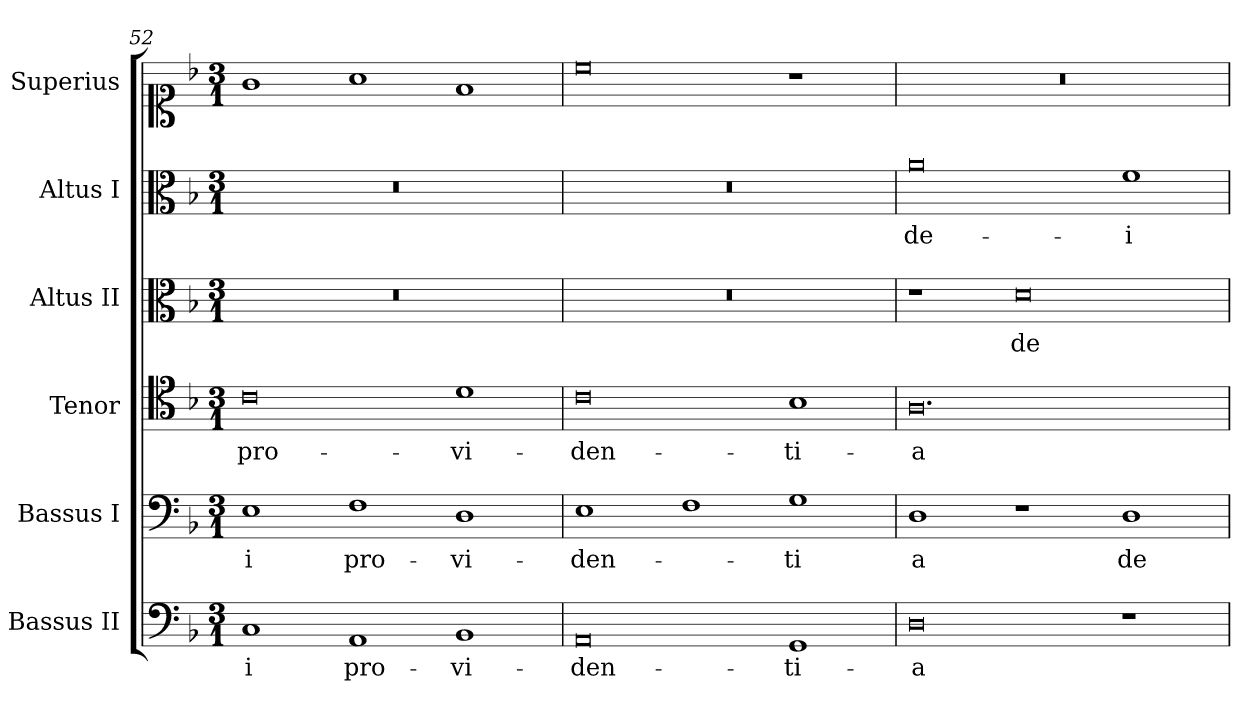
**kern	**text	**kern	**text	**kern	**text	**kern	**text	**kern	**text	**kern
*part6	*part6	*part5	*part5	*part4	*part4	*part3	*part3	*part2	*part2	*part1
*staff6	*staff6	*staff5	*staff5	*staff4	*staff4	*staff3	*staff3	*staff2	*staff2	*staff1
*I"Bassus II	*	*I"Bassus I	*	*I"Tenor	*	*I"Altus II	*	*I"Altus I	*	*I"Superius
*I'B. II	*	*I'B.  I	*	*I'T.	*	*I'A. II	*	*I'A. I	*	*I'S.
*clefF4	*	*clefF4	*	*clefC4	*	*clefC3	*	*clefC3	*	*clefC1
*k[b-]	*	*k[b-]	*	*k[b-]	*	*k[b-]	*	*k[b-]	*	*k[b-]
*F:	*	*F:	*	*F:	*	*F:	*	*F:	*	*F:
*M3/1	*	*M3/1	*	*M3/1	*	*M3/1	*	*M3/1	*	*M3/1
=52	=52	=52	=52	=52	=52	=52	=52	=52	=52	=52
1C	-i	1E	-i	0c	pro-	0.r	.	0.r	.	1g
1AA	pro-	1F	pro-	.	.	.	.	.	.	1a
1BB-	-vi-	1D	-vi-	1d	-vi-	.	.	.	.	1f
=53	=53	=53	=53	=53	=53	=53	=53	=53	=53	=53
0AA	-den-	1E	-den-	0c	-den-	0.r	.	0.r	.	0cc
.	.	1F	.	.	.	.	.	.	.	.
1GG	-ti-	1G	-ti	1B-	-ti-	.	.	.	.	1r
=54	=54	=54	=54	=54	=54	=54	=54	=54	=54	=54
0D	-a	1D	a	0.A	-a	1r	.	0a	de-	0.r
.	.	1r	.	.	.	0d	de-	.	.	.
1r	.	1D	de-	.	.	.	.	1f	-i	.
=	=	=	=	=	=	=	=	=	=	=
*-	*-	*-	*-	*-	*-	*-	*-	*-	*-	*-
